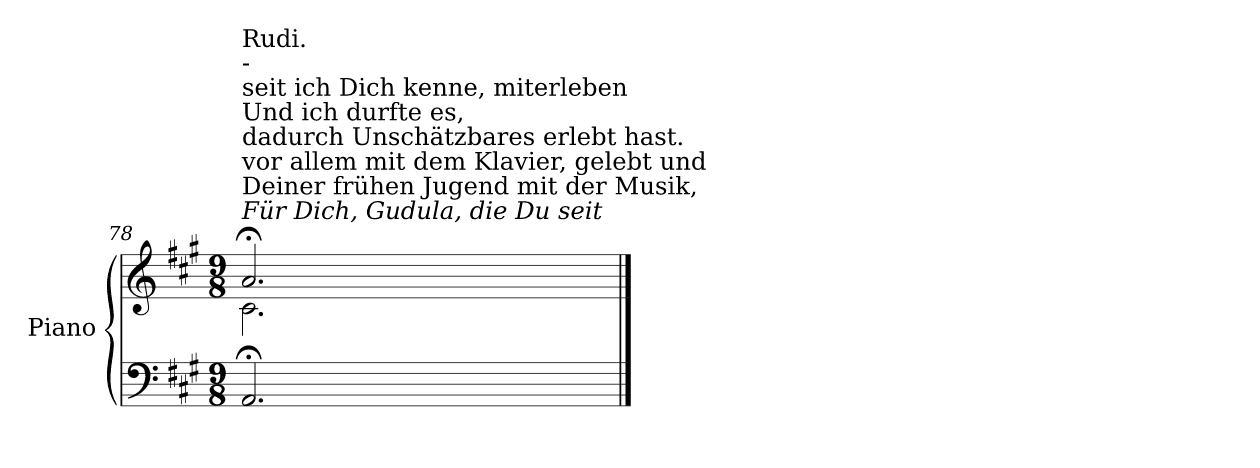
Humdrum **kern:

**kern	**kern
*part1	*part1
*staff2	*staff1
*I"Piano	*
*I'Pno	*
*clefF4	*clefG2
*k[f#c#g#]	*k[f#c#g#]
*M9/8	*M9/8
=78	=78
*	*^
!	!LO:TX:a:i:t=Für Dich, Gudula, die Du seit	!
!	!LO:TX:a:t=Deiner frühen Jugend mit der Musik,	!
!	!LO:TX:a:t=vor allem mit dem Klavier, gelebt und	!
!	!LO:TX:a:t=dadurch Unschätzbares erlebt hast.	!
!	!LO:TX:a:t=Und ich durfte es,	!
!	!LO:TX:a:t=seit ich Dich kenne, miterleben	!
!	!LO:TX:a:t=-	!
!	!LO:TX:a:t=Rudi.	!
2.AA;/	2.a;</	2.c#\
*	*v	*v
==	==
*-	*-
